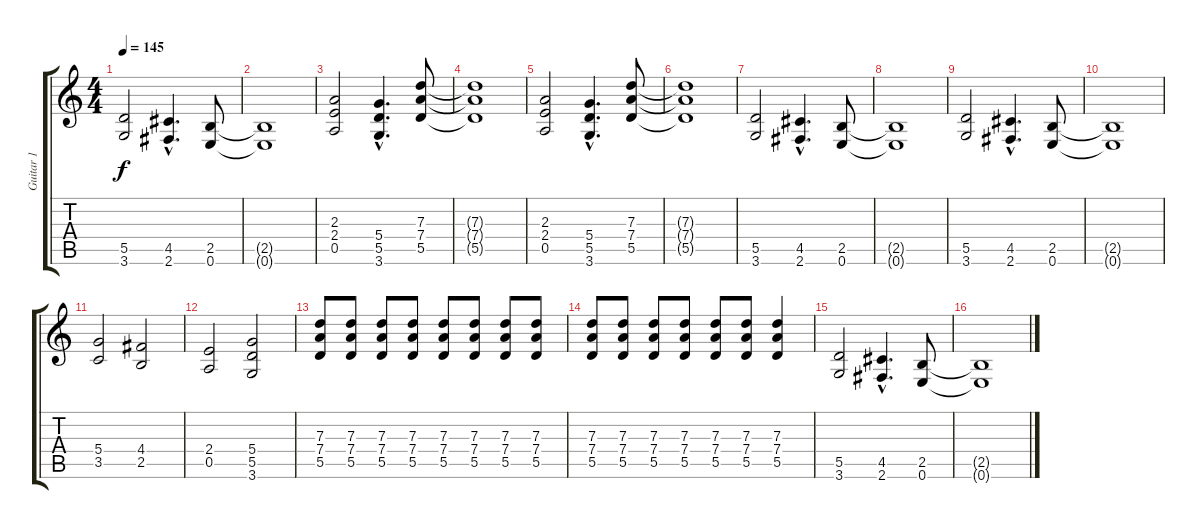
\track ("Guitar 1" "Guitar 1") {instrument overdrivenguitar}
\staff {score tabs}
\tuning (E4 B3 G3 D3 A2 E2) {hide}
\ts (4 4)
\tempo 145
\clef g2
\ks c
(5.5 3.6).2{dy f} (4.5{hac} 2.6{hac}).4{d} (2.5 0.6).8 |
(2.5{t} 0.6{t}).1 |
(2.3 2.4 0.5).2 (5.4{hac} 5.5{hac} 3.6{hac}).4{d} (7.3 7.4 5.5).8 |
(7.3{t} 7.4{t} 5.5{t}).1 |
(2.3 2.4 0.5).2 (5.4{hac} 5.5{hac} 3.6{hac}).4{d} (7.3 7.4 5.5).8 |
(7.3{t} 7.4{t} 5.5{t}).1 |
(5.5 3.6).2 (4.5{hac} 2.6{hac}).4{d} (2.5 0.6).8 |
(2.5{t} 0.6{t}).1 |
(5.5 3.6).2 (4.5{hac} 2.6{hac}).4{d} (2.5 0.6).8 |
(2.5{t} 0.6{t}).1 |
(5.4 3.5).2 (4.4 2.5).2 |
(2.4 0.5).2 (5.4 5.5 3.6).2 |
(7.3 7.4 5.5).8 (7.3 7.4 5.5).8 (7.3 7.4 5.5).8 (7.3 7.4 5.5).8 (7.3 7.4 5.5).8 (7.3 7.4 5.5).8 (7.3 7.4 5.5).8 (7.3 7.4 5.5).8 |
(7.3 7.4 5.5).8 (7.3 7.4 5.5).8 (7.3 7.4 5.5).8 (7.3 7.4 5.5).8 (7.3 7.4 5.5).8 (7.3 7.4 5.5).8 (7.3 7.4 5.5).4 |
(5.5 3.6).2 (4.5{hac} 2.6{hac}).4{d} (2.5 0.6).8 |
(2.5{t} 0.6{t}).1
